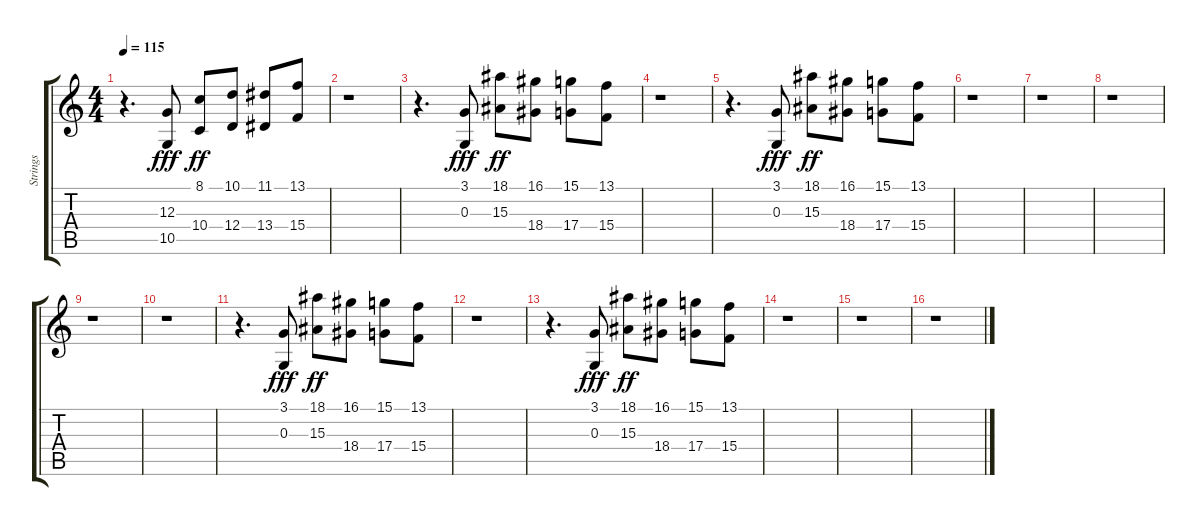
\track ("Strings" "Strings") {instrument stringensemble1}
\staff {score tabs}
\tuning (E4 B3 G3 D3 A2 E2) {hide}
\ts (4 4)
\tempo 115
\clef g2
\ks c
r.4{d dy ff} (12.3 10.5).8{dy fff} (8.1 10.4).8{dy ff} (10.1 12.4).8 (11.1 13.4).8 (13.1 15.4).8 |
r.1 |
r.4{d} (3.1 0.3).8{dy fff} (18.1 15.3).8{dy ff} (16.1 18.4).8 (15.1 17.4).8 (13.1 15.4).8 |
r.1 |
r.4{d} (3.1 0.3).8{dy fff} (18.1 15.3).8{dy ff} (16.1 18.4).8 (15.1 17.4).8 (13.1 15.4).8 |
r.1 |
r.1 |
r.1 |
r.1 |
r.1 |
r.4{d} (3.1 0.3).8{dy fff} (18.1 15.3).8{dy ff} (16.1 18.4).8 (15.1 17.4).8 (13.1 15.4).8 |
r.1 |
r.4{d} (3.1 0.3).8{dy fff} (18.1 15.3).8{dy ff} (16.1 18.4).8 (15.1 17.4).8 (13.1 15.4).8 |
r.1 |
r.1 |
r.1
